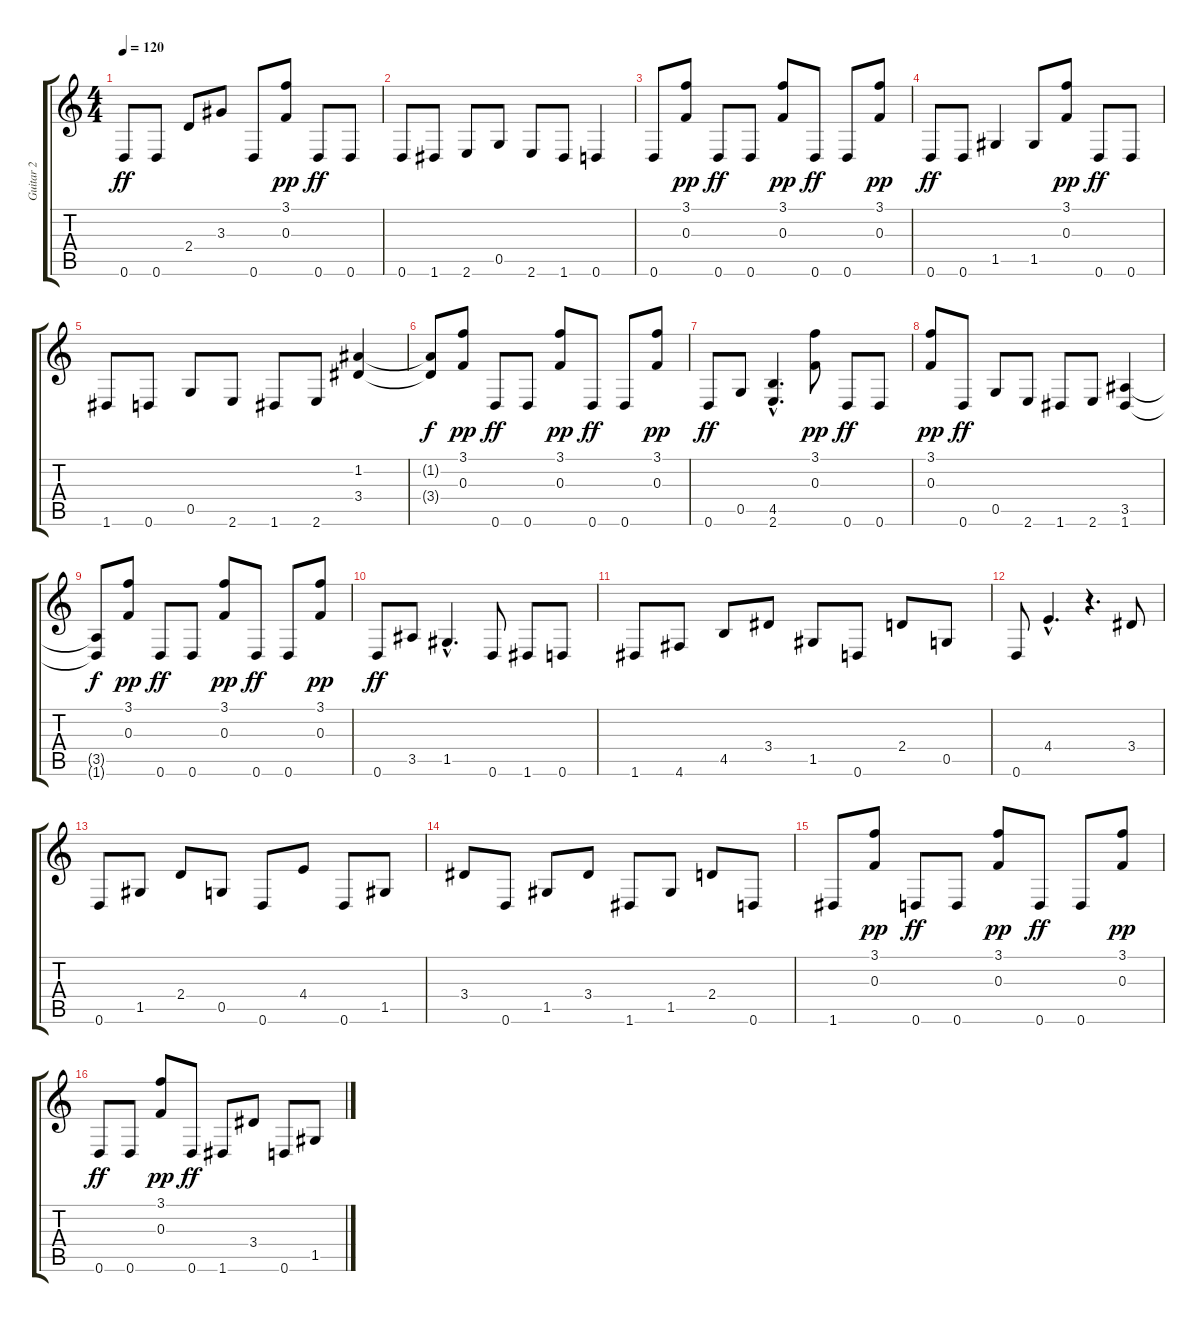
\track ("Guitar 2" "Guitar 2") {instrument acousticguitarnylon}
\staff {score tabs}
\tuning (D4 A3 F3 C3 G2 D2) {hide}
\ts (4 4)
\tempo 120
\clef g2
\ks c
0.6.8{dy ff} 0.6.8 2.4.8 3.3.8 0.6.8 (3.1 0.3).8{dy pp} 0.6.8{dy ff} 0.6.8 |
0.6.8 1.6.8 2.6.8 0.5.8 2.6.8 1.6.8 0.6.4 |
0.6.8 (3.1 0.3).8{dy pp} 0.6.8{dy ff} 0.6.8 (3.1 0.3).8{dy pp} 0.6.8{dy ff} 0.6.8 (3.1 0.3).8{dy pp} |
0.6.8{dy ff} 0.6.8 1.5.4 1.5.8 (3.1 0.3).8{dy pp} 0.6.8{dy ff} 0.6.8 |
1.6.8 0.6.8 0.5.8 2.6.8 1.6.8 2.6.8 (1.2 3.4).4 |
(1.2{t} 3.4{t}).8{dy f} (3.1 0.3).8{dy pp} 0.6.8{dy ff} 0.6.8 (3.1 0.3).8{dy pp} 0.6.8{dy ff} 0.6.8 (3.1 0.3).8{dy pp} |
0.6.8{dy ff} 0.5.8 (4.5{hac} 2.6{hac}).4{d} (3.1 0.3).8{dy pp} 0.6.8{dy ff} 0.6.8 |
(3.1 0.3).8{dy pp} 0.6.8{dy ff} 0.5.8 2.6.8 1.6.8 2.6.8 (3.5 1.6).4 |
(3.5{t} 1.6{t}).8{dy f} (3.1 0.3).8{dy pp} 0.6.8{dy ff} 0.6.8 (3.1 0.3).8{dy pp} 0.6.8{dy ff} 0.6.8 (3.1 0.3).8{dy pp} |
0.6.8{dy ff} 3.5.8 1.5{hac}.4{d} 0.6.8 1.6.8 0.6.8 |
1.6.8 4.6.8 4.5.8 3.4.8 1.5.8 0.6.8 2.4.8 0.5.8 |
0.6.8 4.4{hac}.4{d} r.4{d} 3.4.8 |
0.6.8 1.5.8 2.4.8 0.5.8 0.6.8 4.4.8 0.6.8 1.5.8 |
3.4.8 0.6.8 1.5.8 3.4.8 1.6.8 1.5.8 2.4.8 0.6.8 |
1.6.8 (3.1 0.3).8{dy pp} 0.6.8{dy ff} 0.6.8 (3.1 0.3).8{dy pp} 0.6.8{dy ff} 0.6.8 (3.1 0.3).8{dy pp} |
0.6.8{dy ff} 0.6.8 (3.1 0.3).8{dy pp} 0.6.8{dy ff} 1.6.8 3.4.8 0.6.8 1.5.8
